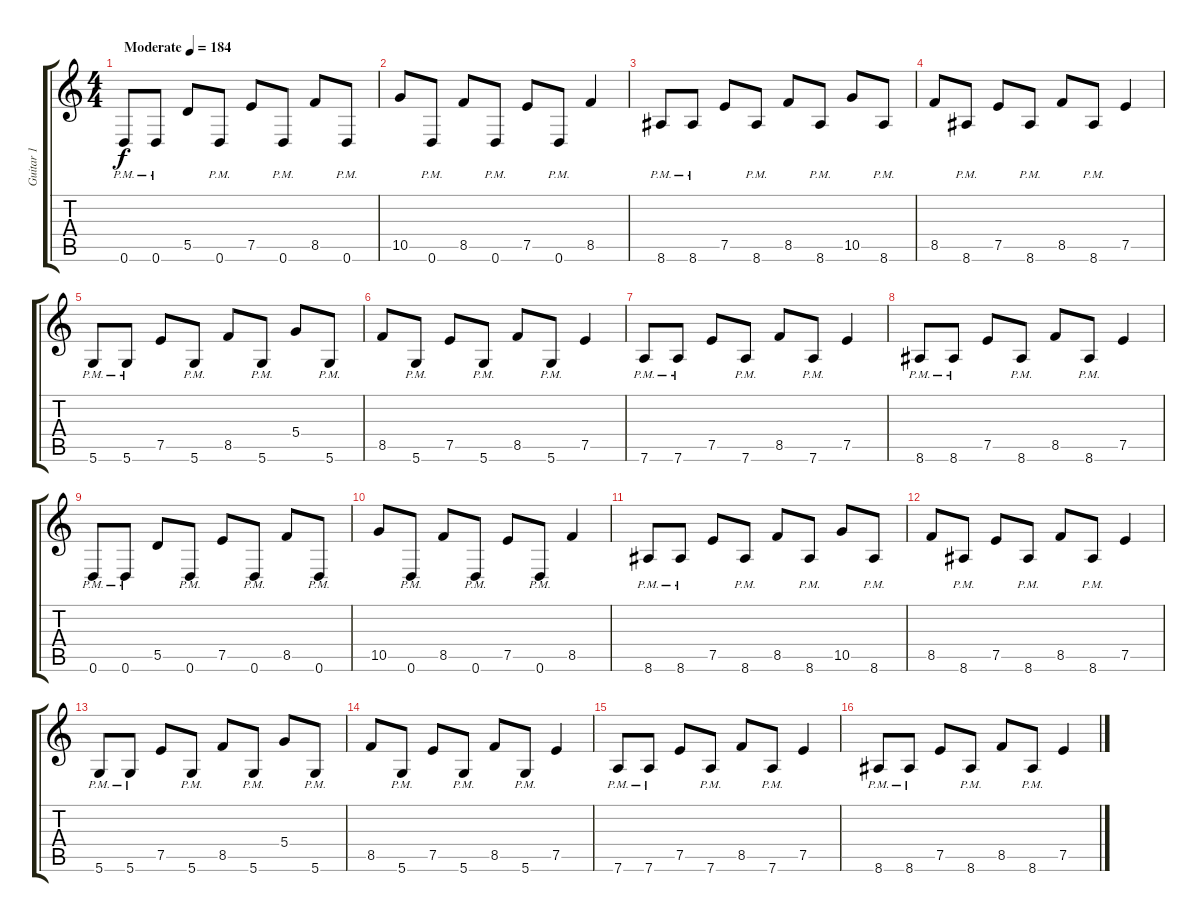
\track ("Guitar 1" "Guitar 1") {instrument overdrivenguitar}
\staff {score tabs}
\tuning (E4 B3 G3 D3 A2 D2) {hide}
\ts (4 4)
\tempo (184 "Moderate")
\clef g2
\ks c
0.6{pm}.8{dy f instrument overdrivenguitar} 0.6{pm}.8 5.5.8 0.6{pm}.8 7.5.8 0.6{pm}.8 8.5.8 0.6{pm}.8 |
10.5.8 0.6{pm}.8 8.5.8 0.6{pm}.8 7.5.8 0.6{pm}.8 8.5.4 |
8.6{pm}.8 8.6{pm}.8 7.5.8 8.6{pm}.8 8.5.8 8.6{pm}.8 10.5.8 8.6{pm}.8 |
8.5.8 8.6{pm}.8 7.5.8 8.6{pm}.8 8.5.8 8.6{pm}.8 7.5.4 |
5.6{pm}.8 5.6{pm}.8 7.5.8 5.6{pm}.8 8.5.8 5.6{pm}.8 5.4.8 5.6{pm}.8 |
8.5.8 5.6{pm}.8 7.5.8 5.6{pm}.8 8.5.8 5.6{pm}.8 7.5.4 |
7.6{pm}.8 7.6{pm}.8 7.5.8 7.6{pm}.8 8.5.8 7.6{pm}.8 7.5.4 |
8.6{pm}.8 8.6{pm}.8 7.5.8 8.6{pm}.8 8.5.8 8.6{pm}.8 7.5.4 |
0.6{pm}.8 0.6{pm}.8 5.5.8 0.6{pm}.8 7.5.8 0.6{pm}.8 8.5.8 0.6{pm}.8 |
10.5.8 0.6{pm}.8 8.5.8 0.6{pm}.8 7.5.8 0.6{pm}.8 8.5.4 |
8.6{pm}.8 8.6{pm}.8 7.5.8 8.6{pm}.8 8.5.8 8.6{pm}.8 10.5.8 8.6{pm}.8 |
8.5.8 8.6{pm}.8 7.5.8 8.6{pm}.8 8.5.8 8.6{pm}.8 7.5.4 |
5.6{pm}.8 5.6{pm}.8 7.5.8 5.6{pm}.8 8.5.8 5.6{pm}.8 5.4.8 5.6{pm}.8 |
8.5.8 5.6{pm}.8 7.5.8 5.6{pm}.8 8.5.8 5.6{pm}.8 7.5.4 |
7.6{pm}.8 7.6{pm}.8 7.5.8 7.6{pm}.8 8.5.8 7.6{pm}.8 7.5.4 |
8.6{pm}.8 8.6{pm}.8 7.5.8 8.6{pm}.8 8.5.8 8.6{pm}.8 7.5.4
